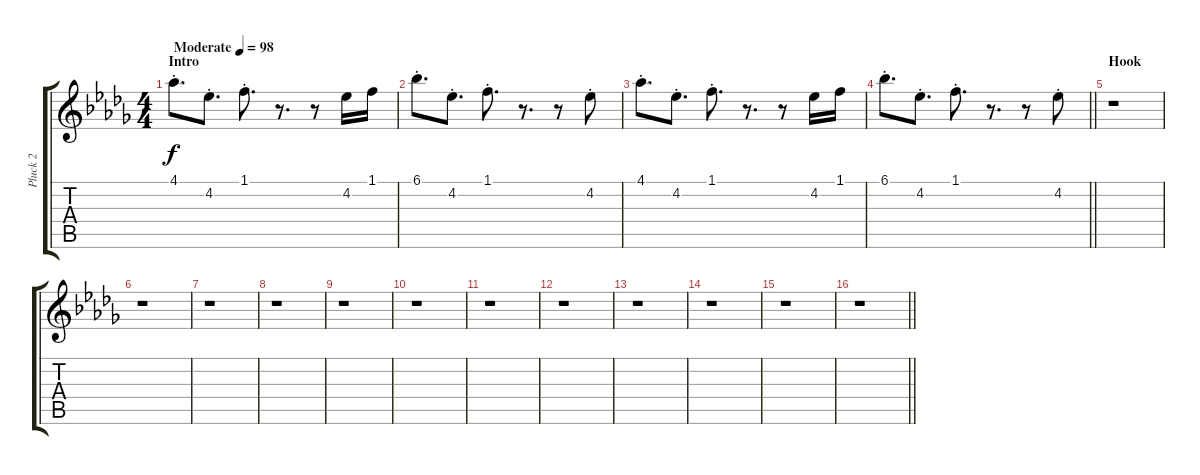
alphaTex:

\track ("Pluck 2" "Pluck 2") {instrument fx5brightness}
\staff {score tabs}
\tuning (E5 B4 G4 D4 A3 E3) {hide}
\ts (4 4)
\section ("" "Intro")
\tempo (98 "Moderate")
\clef g2
\ks db
4.1{st}.8{d dy f instrument fx5brightness} 4.2{st}.8{d} 1.1{st}.8{d} r.8{d} r.8 4.2.16 1.1.16 |
6.1{st}.8{d} 4.2{st}.8{d} 1.1{st}.8{d} r.8{d} r.8 4.2{st}.8 |
4.1{st}.8{d} 4.2{st}.8{d} 1.1{st}.8{d} r.8{d} r.8 4.2.16 1.1.16 |
\barLineRight lightlight
6.1{st}.8{d} 4.2{st}.8{d} 1.1{st}.8{d} r.8{d} r.8 4.2{st}.8 |
\section ("" "Hook")
r.1 |
r.1 |
r.1 |
r.1 |
r.1 |
r.1 |
r.1 |
r.1 |
r.1 |
r.1 |
r.1 |
\barLineRight lightlight
r.1
